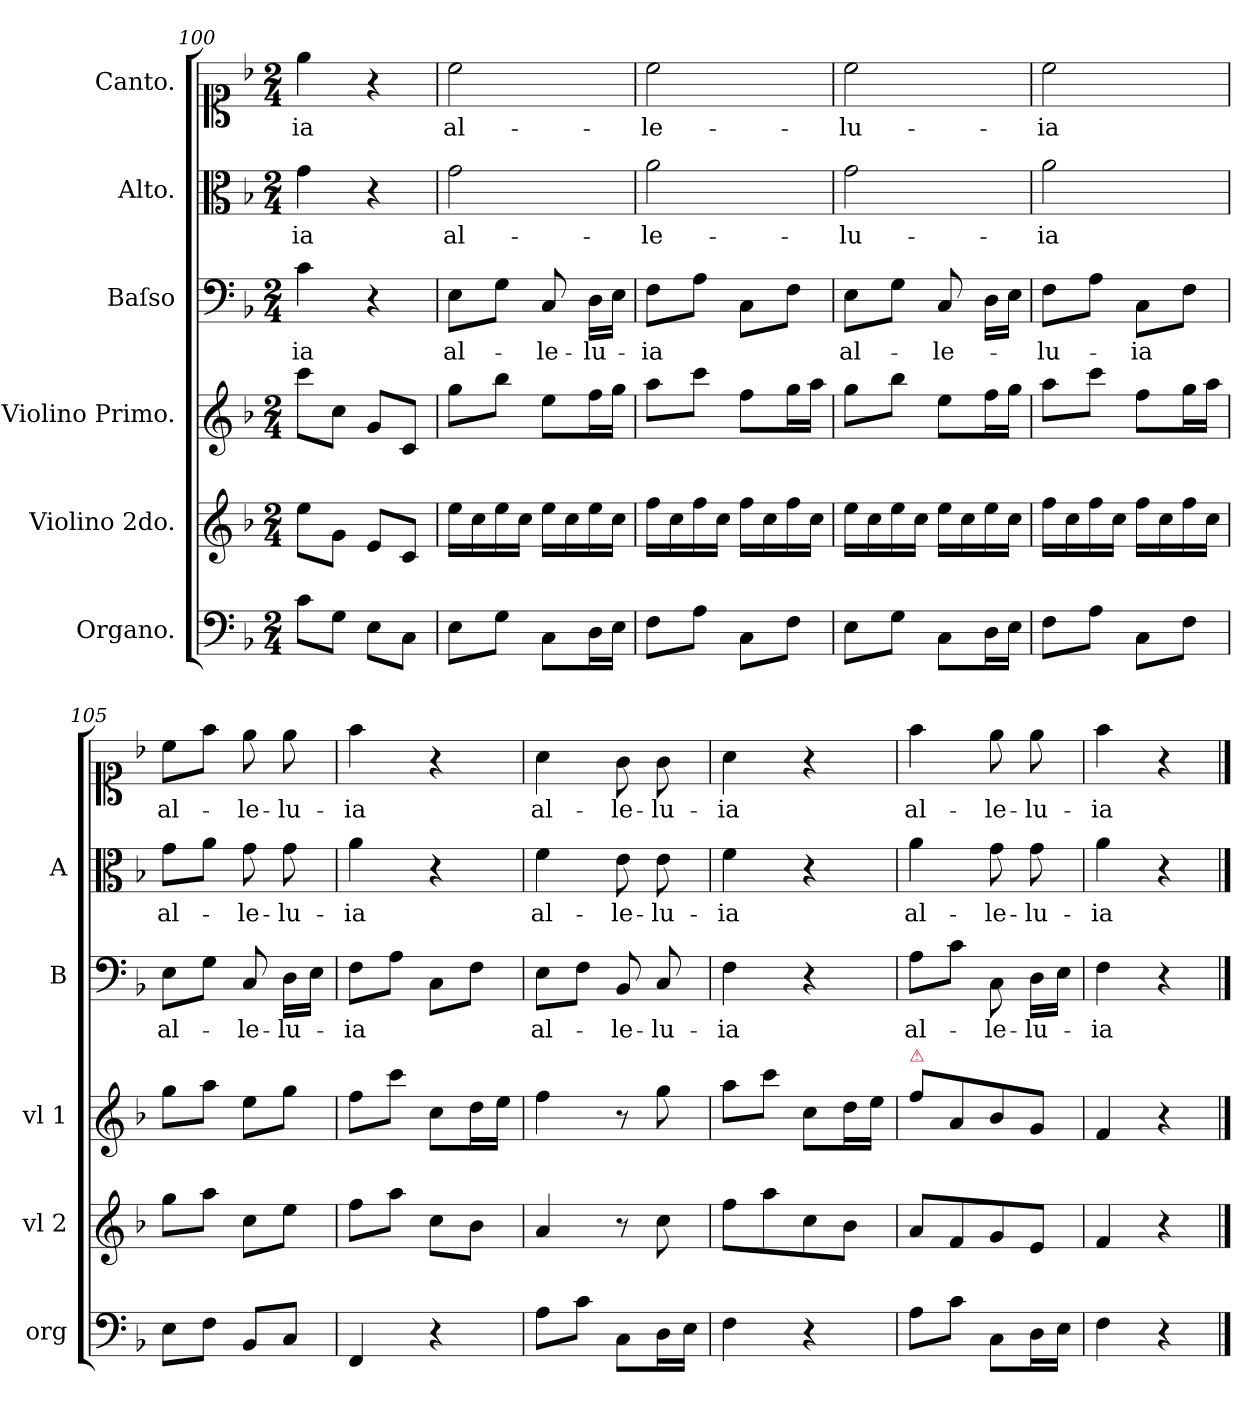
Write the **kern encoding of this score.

**kern	**kern	**kern	**kern	**text	**kern	**text	**kern	**text
*part6	*part5	*part4	*part3	*part3	*part2	*part2	*part1	*part1
*staff6	*staff5	*staff4	*staff3	*staff3	*staff2	*staff2	*staff1	*staff1
*I"Organo.	*I"Violino 2do.	*I"Violino Primo.	*I"Baſso	*	*I"Alto.	*	*I"Canto.	*
*I'org	*I'vl 2	*I'vl 1	*I'B	*	*I'A	*	*	*
*clefF4	*clefG2	*clefG2	*clefF4	*	*clefC3	*	*clefC1	*
*k[b-]	*k[b-]	*k[b-]	*k[b-]	*	*k[b-]	*	*k[b-]	*
*F:	*F:	*F:	*F:	*	*F:	*	*F:	*
*M2/4	*M2/4	*M2/4	*M2/4	*	*M2/4	*	*M2/4	*
=100	=100	=100	=100	=100	=100	=100	=100	=100
!	!	!	!	!	!	!LO:LY:i	!	!
8c\L	8ee\L	8ccc\L	4c\	-ia	4g\	-ia	4ee\	-ia
8G\J	8g\J	8cc\J	.	.	.	.	.	.
8E\L	8e/L	8g/L	4r	.	4r	.	4r	.
8C\J	8c/J	8c/J	.	.	.	.	.	.
=101	=101	=101	=101	=101	=101	=101	=101	=101
8E\L	16ee\LL	8gg\L	8E\L	al-	2g\	al-	2cc\	al-
.	16cc\	.	.	.	.	.	.	.
8G\J	16ee\	8bb-\J	8G\J	.	.	.	.	.
.	16cc\JJ	.	.	.	.	.	.	.
8C\L	16ee\LL	8ee\L	8C/	-le-	.	.	.	.
.	16cc\	.	.	.	.	.	.	.
16D\L	16ee\	16ff\L	16D\LL	-lu-	.	.	.	.
16E\JJ	16cc\JJ	16gg\JJ	16E\JJ	.	.	.	.	.
=102	=102	=102	=102	=102	=102	=102	=102	=102
8F\L	16ff\LL	8aa\L	8F\L	-ia	2a\	-le-	2cc\	-le-
.	16cc\	.	.	.	.	.	.	.
8A\J	16ff\	8ccc\J	8A\J	.	.	.	.	.
.	16cc\JJ	.	.	.	.	.	.	.
8C\L	16ff\LL	8ff\L	8C\L	.	.	.	.	.
.	16cc\	.	.	.	.	.	.	.
8F\J	16ff\	16gg\L	8F\J	.	.	.	.	.
.	16cc\JJ	16aa\JJ	.	.	.	.	.	.
=103	=103	=103	=103	=103	=103	=103	=103	=103
8E\L	16ee\LL	8gg\L	8E\L	al-	2g\	-lu-	2cc\	-lu-
.	16cc\	.	.	.	.	.	.	.
8G\J	16ee\	8bb-\J	8G\J	.	.	.	.	.
.	16cc\JJ	.	.	.	.	.	.	.
8C\L	16ee\LL	8ee\L	8C/	-le-	.	.	.	.
.	16cc\	.	.	.	.	.	.	.
16D\L	16ee\	16ff\L	16D\LL	.	.	.	.	.
16E\JJ	16cc\JJ	16gg\JJ	16E\JJ	.	.	.	.	.
=104	=104	=104	=104	=104	=104	=104	=104	=104
8F\L	16ff\LL	8aa\L	8F\L	-lu-	2a\	-ia	2cc\	ia
.	16cc\	.	.	.	.	.	.	.
8A\J	16ff\	8ccc\J	8A\J	.	.	.	.	.
.	16cc\JJ	.	.	.	.	.	.	.
8C\L	16ff\LL	8ff\L	8C\L	-ia	.	.	.	.
.	16cc\	.	.	.	.	.	.	.
8F\J	16ff\	16gg\L	8F\J	.	.	.	.	.
.	16cc\JJ	16aa\JJ	.	.	.	.	.	.
=105	=105	=105	=105	=105	=105	=105	=105	=105
!	!	!	!	!LO:LY:i	!	!	!	!
8E\L	8gg\L	8gg\L	8E\L	al-	8g\L	al-	8cc\L	al-
8F\J	8aa\J	8aa\J	8G\J	.	8a\J	.	8ff\J	.
!	!	!	!	!LO:LY:i	!	!	!	!
8BB-/L	8cc\L	8ee\L	8C/	-le-	8g\	-le-	8ee\	-le-
!	!	!	!	!LO:LY:i	!	!	!	!
8C/J	8ee\J	8gg\J	16D\LL	-lu-	8g\	-lu-	8ee\	-lu-
.	.	.	16E\JJ	.	.	.	.	.
=106	=106	=106	=106	=106	=106	=106	=106	=106
!	!	!	!	!LO:LY:i	!	!	!	!
4FF/	8ff\L	8ff\L	8F\L	-ia	4a\	-ia	4ff\	-ia
.	8aa\J	8ccc\J	8A\J	.	.	.	.	.
4r	8cc\L	8cc\L	8C\L	.	4r	.	4r	.
.	8b-\J	16dd\L	8F\J	.	.	.	.	.
.	.	16ee\JJ	.	.	.	.	.	.
=107	=107	=107	=107	=107	=107	=107	=107	=107
!	!	!	!	!	!	!LO:LY:i	!	!
8A\L	4a/	4ff\	8E\L	al-	4f\	al-	4a\	al-
8c\J	.	.	8F\J	.	.	.	.	.
!	!	!	!	!	!	!LO:LY:i	!	!
8C\L	8r	8r	8BB-/	-le-	8e\	-le-	8g\	-le-
!	!	!	!	!	!	!LO:LY:i	!	!
16D\L	8cc\	8gg\	8C/	-lu-	8e\	-lu-	8g\	-lu-
16E\JJ	.	.	.	.	.	.	.	.
=108	=108	=108	=108	=108	=108	=108	=108	=108
!	!	!	!	!	!	!LO:LY:i	!	!
4F\	8ff\L	8aa\L	4F\	-ia	4f\	-ia	4a\	-ia
.	8aa\	8ccc\J	.	.	.	.	.	.
4r	8cc\	8cc\L	4r	.	4r	.	4r	.
.	8b-\J	16dd\L	.	.	.	.	.	.
.	.	16ee\JJ	.	.	.	.	.	.
=109	=109	=109	=109	=109	=109	=109	=109	=109
!	!	!LO:TX:a:color=crimson:t=⚠	!	!	!	!	!	!
8A\L	8a/L	8ff\L	8A\L	al-	4a\	al-	4ff\	al-
8c\J	8f/	8a/	8c\J	.	.	.	.	.
8C\L	8g/	8b-/	8C\	-le-	8g\	-le-	8ee\	-le-
16D\L	8e/J	8g/J	16D\LL	-lu-	8g\	-lu-	8ee\	-lu-
16E\JJ	.	.	16E\JJ	.	.	.	.	.
=110	=110	=110	=110	=110	=110	=110	=110	=110
4F\	4f/	4f/	4F\	-ia	4a\	-ia	4ff\	-ia
4r	4r	4r	4r	.	4r	.	4r	.
==	==	==	==	==	==	==	==	==
*-	*-	*-	*-	*-	*-	*-	*-	*-
